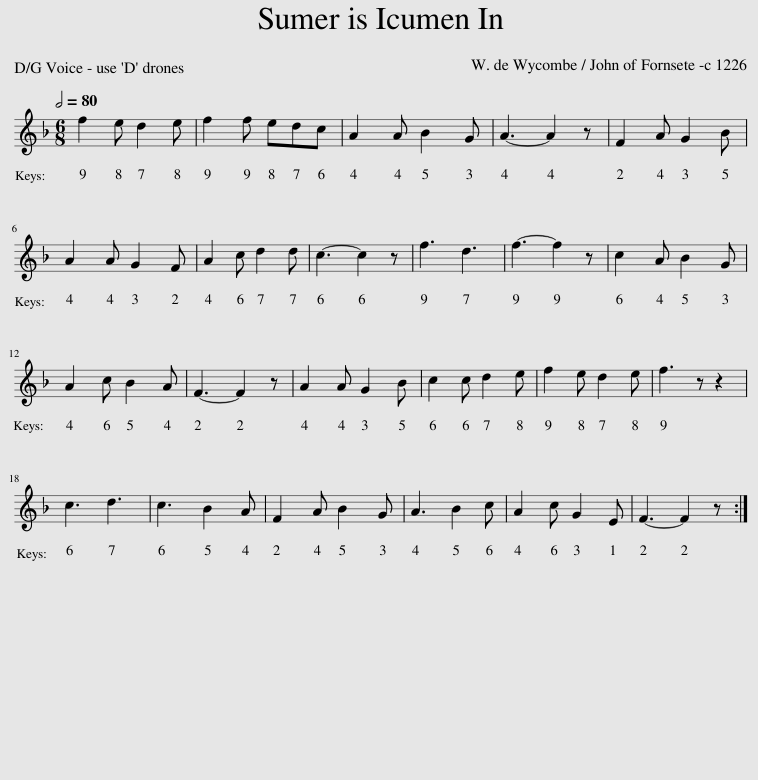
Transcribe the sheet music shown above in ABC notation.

X:1
L:1/8
Q:1/2=80
M:6/8
I:linebreak $
K:F
V:1 treble
V:1
 f2 e d2 e | f2 f edc | A2 A B2 G | A3- A2 z | F2 A G2 B |$ %5
 A2 A G2 F | A2 c d2 d | c3- c2 z | f3 d3 | f3- f2 z | %10
 c2 A B2 G |$ A2 c B2 A | F3- F2 z | A2 A G2 B | c2 c d2 e | %15
 f2 e d2 e | f3 z z2 |$ c3 d3 | c3 B2 A | F2 A B2 G | %20
 A3 B2 c | A2 c G2 E | F3- F2 z :| %23
